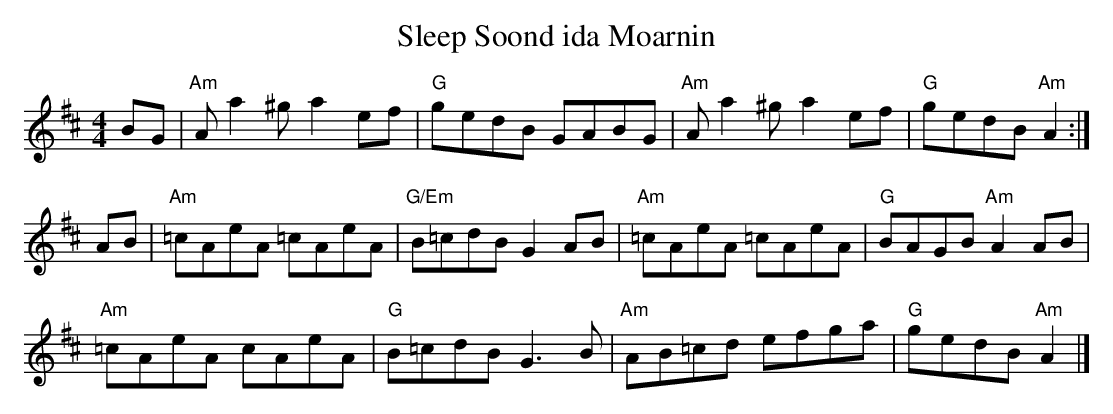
X:1
T:Sleep Soond ida Moarnin
M:4/4
L:1/8
K:Amix
BG|"Am"A a2^g a2ef|"G"gedB GABG|"Am"A a2^ga2ef|"G"gedB "Am"A2:|
AB|"Am"=cAeA =cAeA|"G/Em"B=cdB G2AB|"Am"=cAeA =cAeA|"G"BAGB "Am"A2 AB|
"Am"=cAeA cAeA|"G"B=cdB G3B|"Am"AB=cd efga|"G"gedB "Am"A2|]
